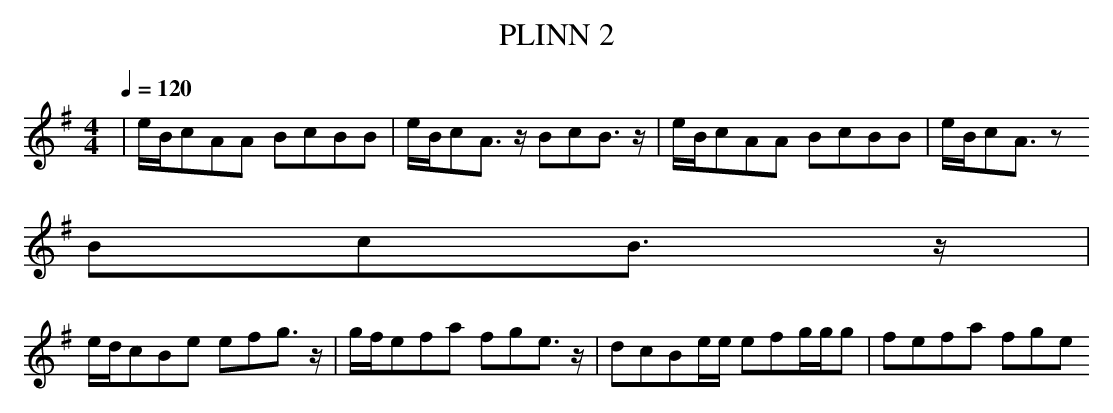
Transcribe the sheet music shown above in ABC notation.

X:1
T:PLINN 2
M:4/4
L:1/8
Q:1/4=120
K:G
|e/2B/2cAA BcBB|e/2B/2cA3/2 z/2 BcB3/2 z/2 |e/2B/2cAA BcBB|e/2B/2cA3/2 z
/2 BcB3/2 z/2 |
e/2d/2cBe efg3/2 z/2 |g/2f/2efa fge3/2 z/2 |dcBe/2e/2 efg/2g/2g|fefa fge
3/2|
